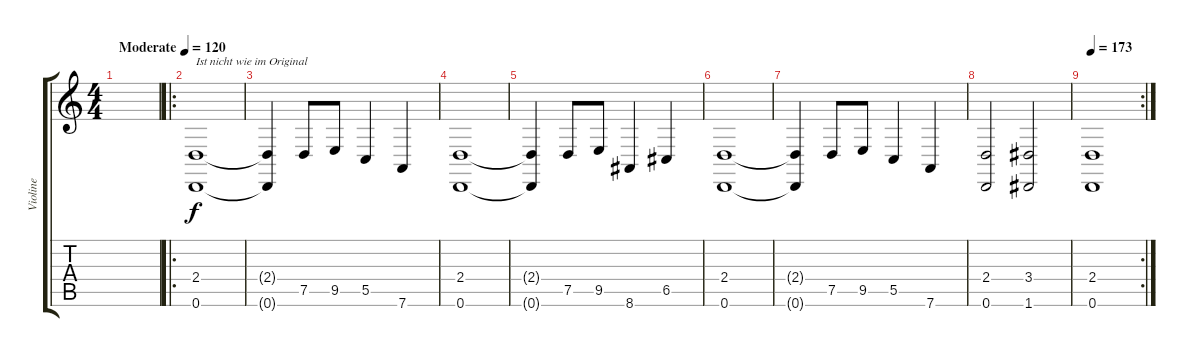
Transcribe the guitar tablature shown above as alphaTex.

\track ("Violine" "Violine") {instrument violin}
\staff {score tabs}
\tuning (D4 A3 F3 C3 G2 D2) {hide}
\ts (4 4)
\tempo (120 "Moderate")
\tempo 173
\tempo (120 "Moderate")
\clef g2
\ks c
|
\ro
(2.4 0.6).1{txt "Ist nicht wie im Original"} |
(2.4{t} 0.6{t}).4 7.5.8 9.5.8 5.5.4 7.6.4 |
(2.4 0.6).1 |
(2.4{t} 0.6{t}).4 7.5.8 9.5.8 8.6.4 6.5.4 |
(2.4 0.6).1 |
(2.4{t} 0.6{t}).4 7.5.8 9.5.8 5.5.4 7.6.4 |
(2.4 0.6).2 (3.4 1.6).2 |
\rc 2
\tempo 173
(2.4 0.6).1
